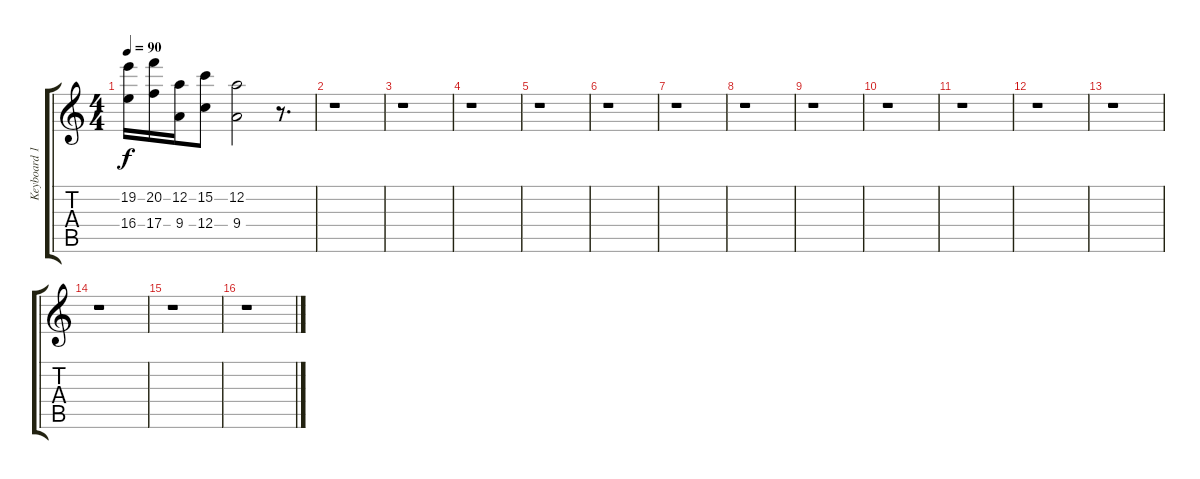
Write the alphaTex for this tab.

\track ("Keyboard 1" "Keyboard 1") {instrument banjo}
\staff {score tabs}
\tuning (D4 A3 F3 C3 G2 D2) {hide}
\displaytranspose 12
\ts (4 4)
\tempo 90
\clef g2
\ks c
(19.2 16.4).16{dy f volume 13} (20.2 17.4).16{volume 13} (12.2 9.4).16{volume 12} (15.2 12.4).8{volume 11} (12.2 9.4).2{volume 9} r.8{d volume 14} |
r.1 |
r.1 |
r.1 |
r.1 |
r.1 |
r.1 |
r.1 |
r.1 |
r.1 |
r.1 |
r.1 |
r.1 |
r.1 |
r.1 |
r.1
